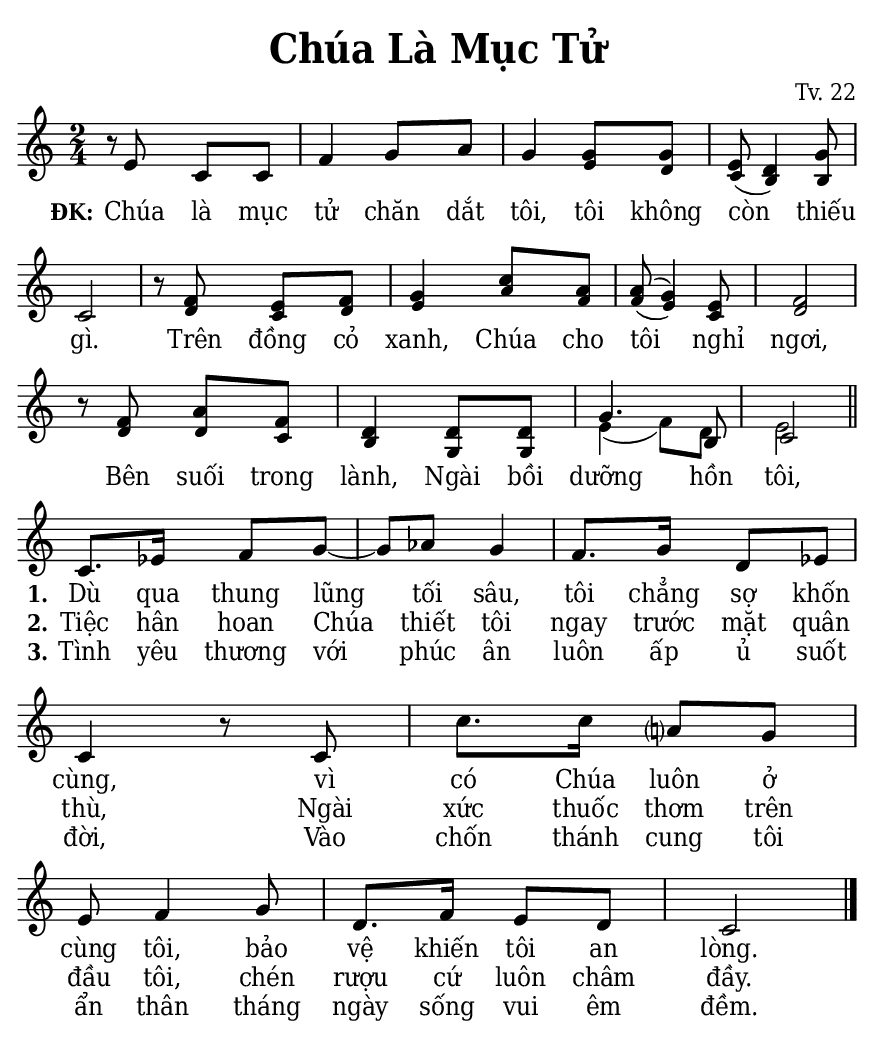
% Cài đặt chung\
\version "2.22.1"
\include "english.ly"

\header {
  title = \markup { \fontsize #1 "Chúa Là Mục Tử" }
  composer = "Tv. 22"
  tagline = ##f
}

% Nhạc phiên khúc
nhacPhienKhucSop = \relative c' {
  r8 e c c |
  f4 g8 a |
  g4 g8 g |
  e (d4) g8 |
  c,2 |
  r8 f e f |
  g4 c8 a |
  a ^(g4) e8 |
  f2 |
  r8 f a f |
  d4 d8 d |
  g4. b,8 |
  c2 \bar "||" \break
  
  c8. ef16 f8 g ~ |
  g af g4 |
  f8. g16 d8 ef |
  c4 r8 c |
  c'8. c16 a!?8 g |
  e f4 g8 |
  d8. f16 e8 d |
  c2 \bar "|."
}

nhacPhienKhucAlto = \relative c' {
  r8 e c c |
  f4 g8 a |
  g4 e8 d |
  c (b4) b8 |
  c2 |
  r8 d c d |
  e4 a8 f |
  f _(e4) c8 |
  d2 |
  r8 d d c |
  b4 g8 g |
  e'4 (f8) d |
  e2
}

% Lời phiên khúc
loiPhienKhucSop = \lyrics {
  \set stanza = "ĐK:"
  Chúa là mục tử chăn dắt tôi,
  tôi không còn thiếu gì.
  Trên đồng cỏ xanh,
  Chúa cho tôi nghỉ ngơi,
  Bên suối trong lành,
  Ngài bồi dưỡng hồn tôi,
  <<
    {
      \set stanza = "1."
      Dù qua thung lũng tối sâu,
      tôi chẳng sợ khốn cùng,
      vì có Chúa luôn ở cùng tôi,
      bảo vệ khiến tôi an lòng.
    }
    \new Lyrics {
	    \set associatedVoice = "beSop"
	    \set stanza = "2."
	    Tiệc hân hoan Chúa thiết tôi
	    ngay trước mặt quân thù,
	    Ngài xức thuốc thơm trên đầu tôi,
	    chén rượu cứ luôn châm đầy.
    }
    \new Lyrics {
	    \set associatedVoice = "beSop"
	    \set stanza = "3."
	    Tình yêu thương với phúc ân luôn ấp ủ suốt đời,
	    Vào chốn thánh cung tôi ẩn thân
	    tháng ngày sống vui êm đềm.
    }
  >>
}

% Dàn trang
\paper {
  #(set-paper-size "a5")
  top-margin = 3\mm
  bottom-margin = 3\mm
  left-margin = 3\mm
  right-margin = 3\mm
  indent = #0
  #(define fonts
	 (make-pango-font-tree "Deja Vu Serif Condensed"
	 		       "Deja Vu Serif Condensed"
			       "Deja Vu Serif Condensed"
			       (/ 20 20)))
  print-page-number = ##f
  system-system-spacing = #'((basic-distance . 0.1) (padding . 2.5))
}

TongNhip = {
  \key c \major \time 2/4
  \set Timing.beamExceptions = #'()
  \set Timing.baseMoment = #(ly:make-moment 1/4)
}

% Đổi kích thước nốt cho bè phụ
notBePhu =
#(define-music-function (font-size music) (number? ly:music?)
   (for-some-music
     (lambda (m)
       (if (music-is-of-type? m 'rhythmic-event)
           (begin
             (set! (ly:music-property m 'tweaks)
                   (cons `(font-size . ,font-size)
                         (ly:music-property m 'tweaks)))
             #t)
           #f))
     music)
   music)

\score {
  \new ChoirStaff <<
    \new Staff \with {
        \consists "Merge_rests_engraver"
        printPartCombineTexts = ##f
      }
      <<
      \new Voice \TongNhip \partCombine 
        \nhacPhienKhucSop
        \notBePhu -1 { \nhacPhienKhucAlto }
      \new NullVoice = beSop \nhacPhienKhucSop
      \new Lyrics \lyricsto beSop \loiPhienKhucSop
      >>
  >>
  \layout {
    \override Lyrics.LyricSpace.minimum-distance = #2.5
    \override Score.BarNumber.break-visibility = ##(#f #f #f)
    \override Score.SpacingSpanner.uniform-stretching = ##t
  } 
}
